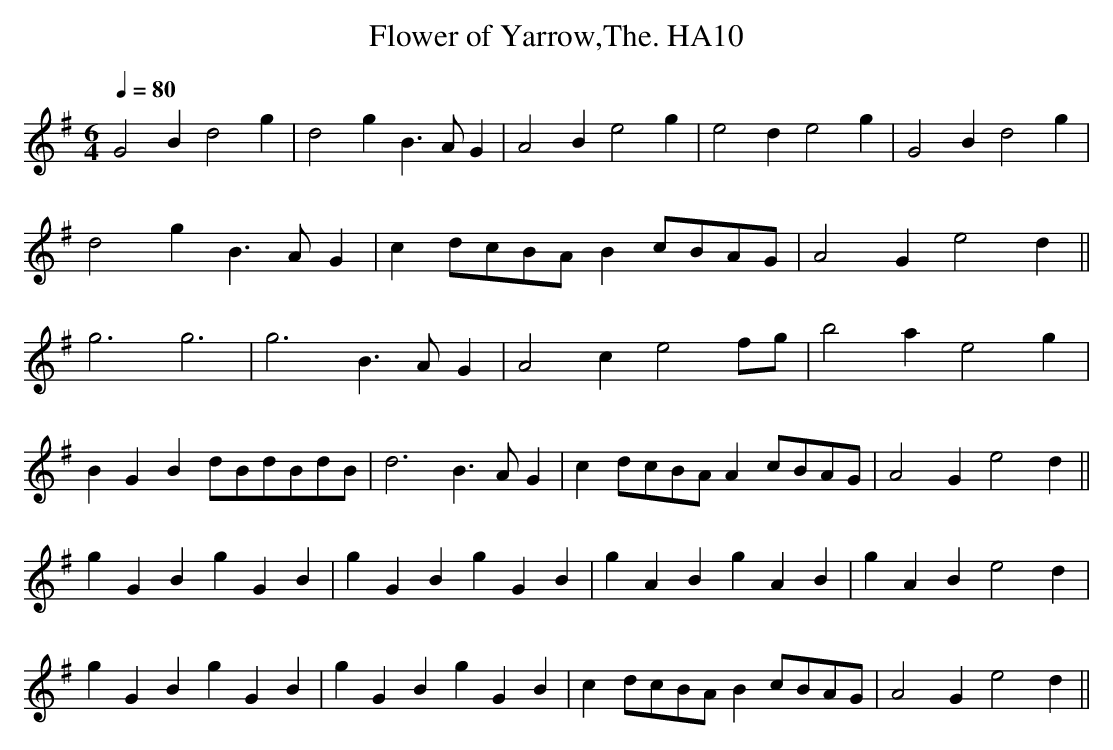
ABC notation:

X:1
T:Flower of Yarrow,The. HA10
M:6/4
L:1/4
Q:80
K:G major
G2Bd2g|d2gB>AG|A2Be2g|e2de2g|G2Bd2g|!
d2gB>AG|cd/c/B/A/Bc/B/A/G/|A2Ge2d||!
g3g3|g3B>AG|A2ce2f/g/|b2ae2g|!
BGBd/B/d/B/d/B/|d3B>AG|cd/c/B/A/Ac/B/A/G/|A2Ge2d||!
gGBgGB|gGBgGB|gABgAB|gABe2d|!
gGBgGB|gGBgGB|cd/c/B/A/Bc/B/A/G/|A2Ge2d||
